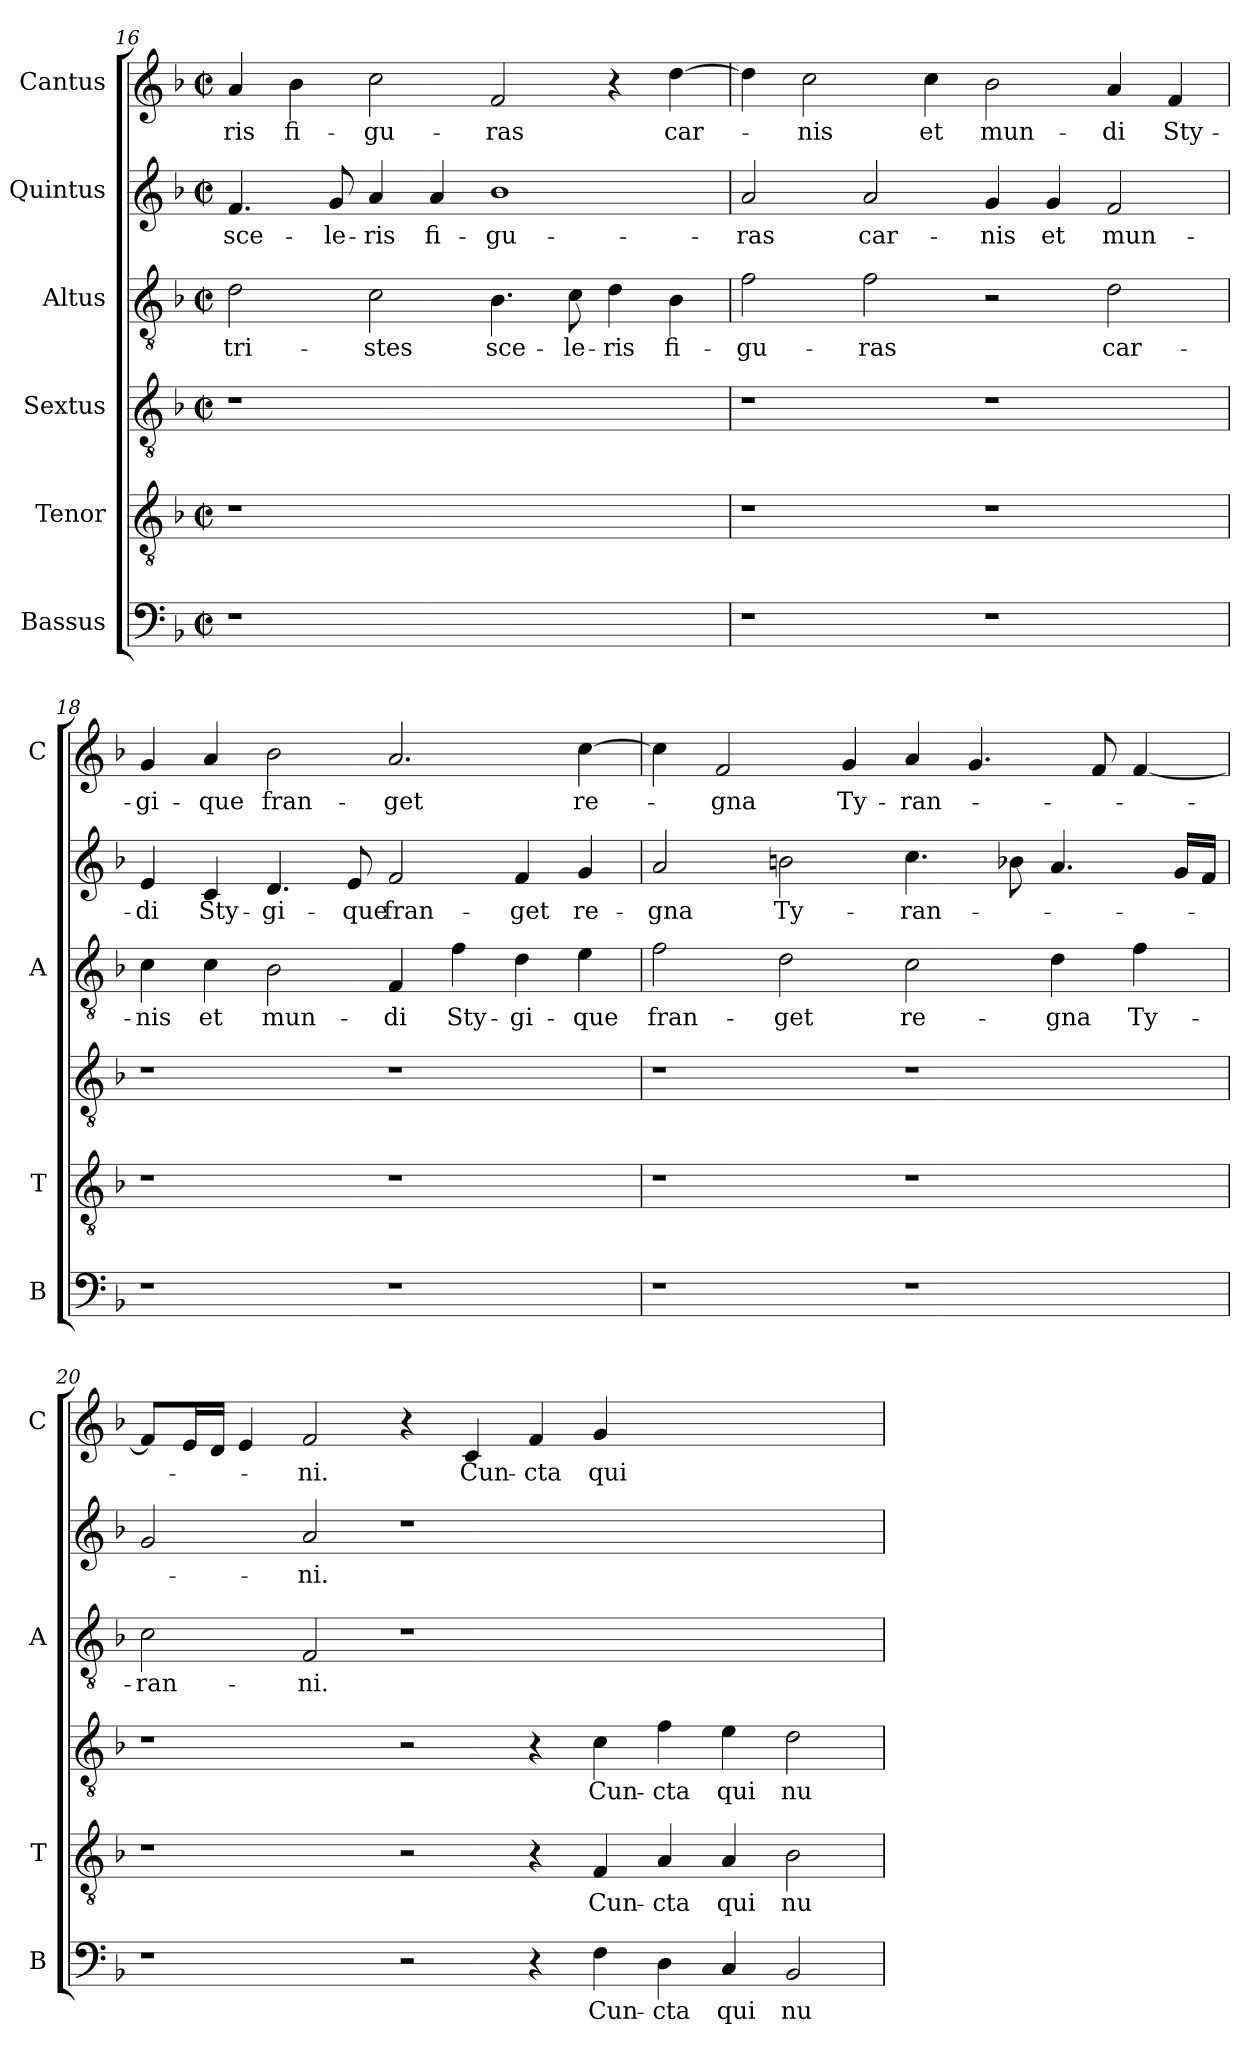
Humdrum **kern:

**kern	**text	**kern	**text	**kern	**text	**kern	**text	**kern	**text	**kern	**text
*part6	*part6	*part5	*part5	*part4	*part4	*part3	*part3	*part2	*part2	*part1	*part1
*staff6	*staff6	*staff5	*staff5	*staff4	*staff4	*staff3	*staff3	*staff2	*staff2	*staff1	*staff1
*I"Bassus	*	*I"Tenor	*	*I"Sextus	*	*I"Altus	*	*I"Quintus	*	*I"Cantus	*
*I'B	*	*I'T	*	*	*	*I'A	*	*	*	*I'C	*
!!LO:LB:g=z
*clefF4	*	*clefGv2	*	*clefGv2	*	*clefGv2	*	*clefG2	*	*clefG2	*
*k[b-]	*	*k[b-]	*	*k[b-]	*	*k[b-]	*	*k[b-]	*	*k[b-]	*
*F:	*	*F:	*	*F:	*	*F:	*	*F:	*	*F:	*
*M2/2	*	*M2/2	*	*M2/2	*	*M2/2	*	*M2/2	*	*M2/2	*
*met(c|)	*	*met(c|)	*	*met(c|)	*	*met(c|)	*	*met(c|)	*	*met(c|)	*
=16	=16	=16	=16	=16	=16	=16	=16	=16	=16	=16	=16
1r	.	1r	.	1r	.	2d\	tri-	4.f/	sce-	4a/	-ris
.	.	.	.	.	.	.	.	.	.	4b-\	fi-
.	.	.	.	.	.	.	.	8g/	-le-	.	.
.	.	.	.	.	.	2c\	-stes	4a/	-ris	2cc\	-gu-
.	.	.	.	.	.	.	.	4a/	fi-	.	.
1ryy	.	1ryy	.	1ryy	.	4.B-\	sce-	1b-	-gu-	2f/	-ras
.	.	.	.	.	.	8c\	-le-	.	.	.	.
.	.	.	.	.	.	4d\	-ris	.	.	4r	.
.	.	.	.	.	.	4B-\	fi-	.	.	[4dd\	car-
=17	=17	=17	=17	=17	=17	=17	=17	=17	=17	=17	=17
1r	.	1r	.	1r	.	2f\	-gu-	2a/	-ras	4dd\]	.
.	.	.	.	.	.	.	.	.	.	2cc\	-nis
.	.	.	.	.	.	2f\	-ras	2a/	car-	.	.
.	.	.	.	.	.	.	.	.	.	4cc\	et
1r	.	1r	.	1r	.	2r	.	4g/	-nis	2b-\	mun-
.	.	.	.	.	.	.	.	4g/	et	.	.
.	.	.	.	.	.	2d\	car-	2f/	mun-	4a/	-di
.	.	.	.	.	.	.	.	.	.	4f/	Sty-
=18	=18	=18	=18	=18	=18	=18	=18	=18	=18	=18	=18
1r	.	1r	.	1r	.	4c\	-nis	4e/	-di	4g/	-gi-
.	.	.	.	.	.	4c\	et	4c/	Sty-	4a/	-que
.	.	.	.	.	.	2B-\	mun-	4.d/	-gi-	2b-\	fran-
.	.	.	.	.	.	.	.	8e/	-que	.	.
1r	.	1r	.	1r	.	4F/	-di	2f/	fran-	2.a/	-get
.	.	.	.	.	.	4f\	Sty-	.	.	.	.
.	.	.	.	.	.	4d\	-gi-	4f/	-get	.	.
.	.	.	.	.	.	4e\	-que	4g/	re-	[4cc\	re-
!!LO:PB:g=z
=19	=19	=19	=19	=19	=19	=19	=19	=19	=19	=19	=19
1r	.	1r	.	1r	.	2f\	fran-	2a/	-gna	4cc\]	.
.	.	.	.	.	.	.	.	.	.	2f/	-gna
.	.	.	.	.	.	2d\	-get	2bn\	Ty-	.	.
.	.	.	.	.	.	.	.	.	.	4g/	Ty-
1r	.	1r	.	1r	.	2c\	re-	4.cc\	-ran-	4a/	-ran-
.	.	.	.	.	.	.	.	.	.	4.g/	.
.	.	.	.	.	.	.	.	8b-X\	.	.	.
.	.	.	.	.	.	4d\	-gna	4.a/	.	.	.
.	.	.	.	.	.	.	.	.	.	8f/	.
.	.	.	.	.	.	4f\	Ty-	.	.	[4f/	.
.	.	.	.	.	.	.	.	16g/LL	.	.	.
.	.	.	.	.	.	.	.	16f/JJ	.	.	.
=20	=20	=20	=20	=20	=20	=20	=20	=20	=20	=20	=20
1r	.	1r	.	1r	.	2c\	-ran-	2g/	.	8f/L]	.
.	.	.	.	.	.	.	.	.	.	16e/L	.
.	.	.	.	.	.	.	.	.	.	16d/JJ	.
.	.	.	.	.	.	.	.	.	.	4e/	.
.	.	.	.	.	.	2F/	-ni.	2a/	-ni.	2f/	-ni.
2r	.	2r	.	2r	.	1r	.	1r	.	4r	.
.	.	.	.	.	.	.	.	.	.	4c/	Cun-
4r	.	4r	.	4r	.	.	.	.	.	4f/	-cta
4F\	Cun-	4F/	Cun-	4c\	Cun-	.	.	.	.	4g/	qui
4D\	-cta	4A/	-cta	4f\	-cta	1ryy	.	1ryy	.	1ryy	.
4C/	qui	4A/	qui	4e\	qui	.	.	.	.	.	.
2BB-/	nu-	2B-\	nu-	2d\	nu-	.	.	.	.	.	.
=	=	=	=	=	=	=	=	=	=	=	=
*-	*-	*-	*-	*-	*-	*-	*-	*-	*-	*-	*-
